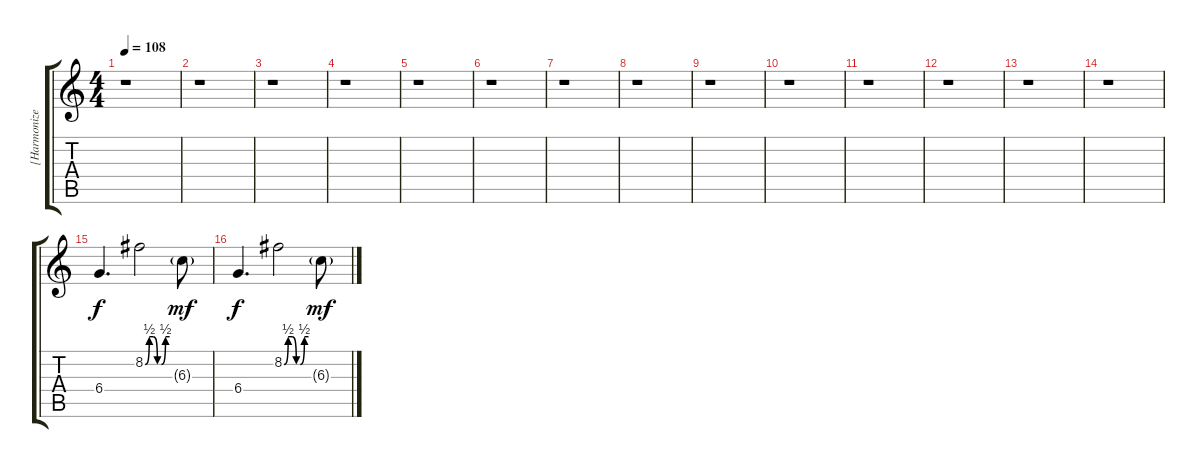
\track ("[Harmonizer]" "[Harmonize") {instrument overdrivenguitar}
\staff {score tabs}
\tuning (G4 Bb3 Gb3 Db3 Ab2 Eb2) {hide}
\ts (4 4)
\tempo 108
\clef g2
\ks c
r.1{dy f} |
r.1 |
r.1 |
r.1 |
r.1 |
r.1 |
r.1 |
r.1 |
r.1 |
r.1 |
r.1 |
r.1 |
r.1 |
r.1 |
6.4.4{d} 8.2{be (custom 0 0 10 2 20 2 30 0 40 0 50 2 60 2)}.2 6.3{g}.8{dy mf} |
6.4.4{d dy f} 8.2{be (custom 0 0 10 2 20 2 30 0 40 0 50 2 60 2)}.2 6.3{g}.8{dy mf}
